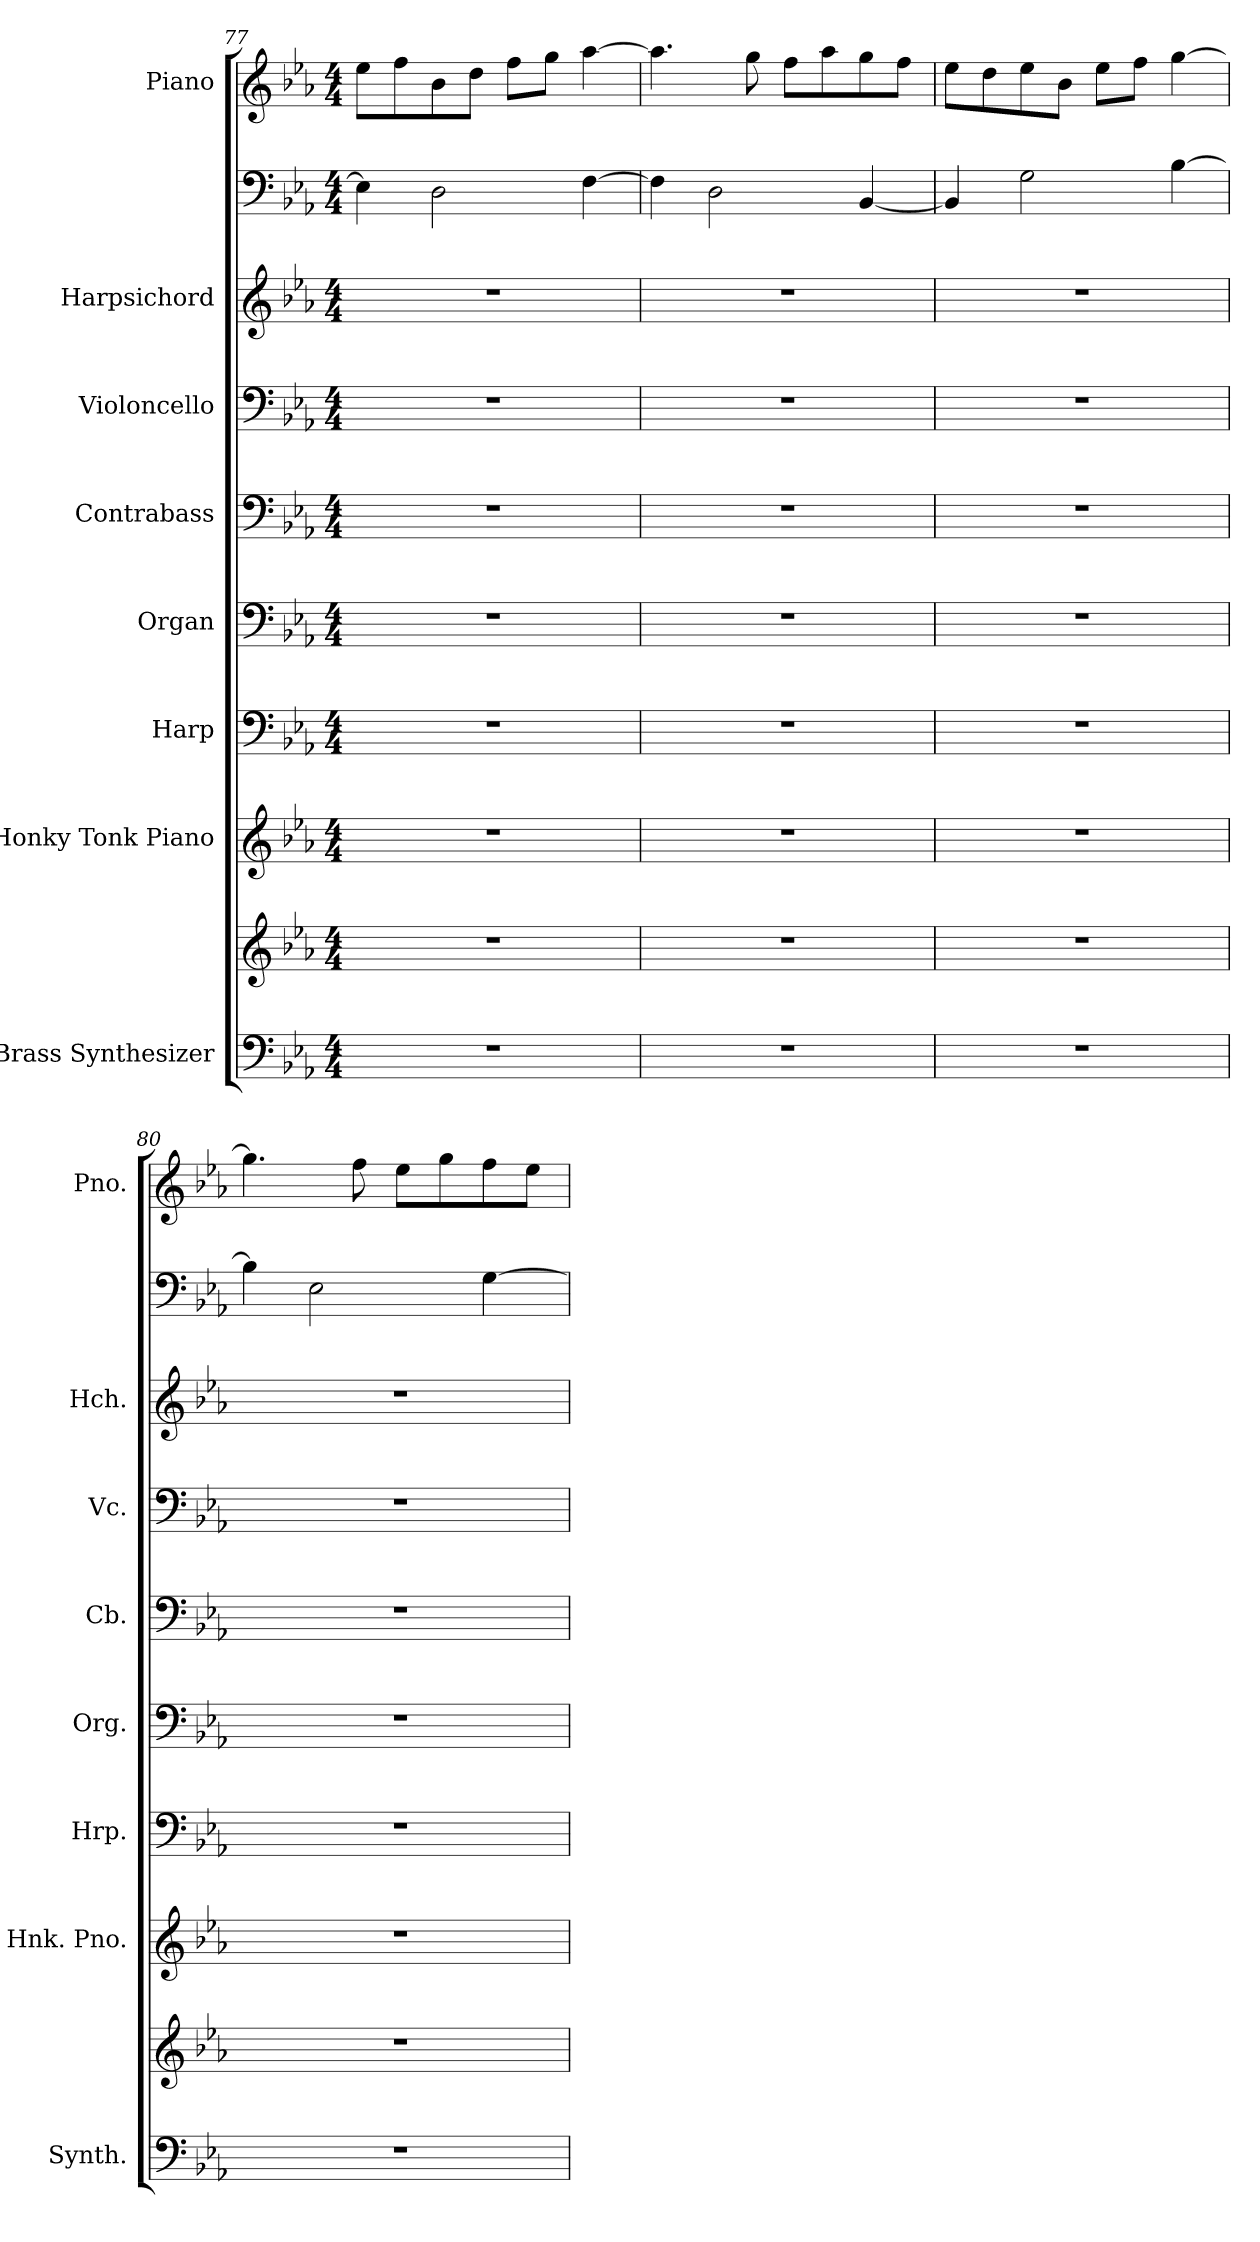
**kern	**kern	**kern	**kern	**kern	**kern	**kern	**kern	**kern	**kern
*part8	*part8	*part7	*part6	*part5	*part4	*part3	*part2	*part2	*part1
*staff10	*staff9	*staff8	*staff7	*staff6	*staff5	*staff4	*staff3	*staff2	*staff1
*I"Brass Synthesizer	*	*I"Honky Tonk Piano	*I"Harp	*I"Organ	*I"Contrabass	*I"Violoncello	*I"Harpsichord	*	*I"Piano
*I'Synth.	*	*I'Hnk. Pno.	*I'Hrp.	*I'Org.	*I'Cb.	*I'Vc.	*I'Hch.	*	*I'Pno.
*clefF4	*clefG2	*clefG2	*clefF4	*clefF4	*clefF4	*clefF4	*clefG2	*clefF4	*clefG2
*	*	*	*	*	*ITrd7c12	*	*	*	*
*k[b-e-a-]	*k[b-e-a-]	*k[b-e-a-]	*k[b-e-a-]	*k[b-e-a-]	*k[b-e-a-]	*k[b-e-a-]	*k[b-e-a-]	*k[b-e-a-]	*k[b-e-a-]
*M4/4	*M4/4	*M4/4	*M4/4	*M4/4	*M4/4	*M4/4	*M4/4	*M4/4	*M4/4
=77	=77	=77	=77	=77	=77	=77	=77	=77	=77
1r	1r	1r	1r	1r	1r	1r	1r	4E-\]	8ee-\L
.	.	.	.	.	.	.	.	.	8ff\
.	.	.	.	.	.	.	.	2D\	8b-\
.	.	.	.	.	.	.	.	.	8dd\J
.	.	.	.	.	.	.	.	.	8ff\L
.	.	.	.	.	.	.	.	.	8gg\J
.	.	.	.	.	.	.	.	[4F\	[4aa-\
=78	=78	=78	=78	=78	=78	=78	=78	=78	=78
1r	1r	1r	1r	1r	1r	1r	1r	4F\]	4.aa-\]
.	.	.	.	.	.	.	.	2D\	.
.	.	.	.	.	.	.	.	.	8gg\
.	.	.	.	.	.	.	.	.	8ff\L
.	.	.	.	.	.	.	.	.	8aa-\
.	.	.	.	.	.	.	.	[4BB-/	8gg\
.	.	.	.	.	.	.	.	.	8ff\J
=79	=79	=79	=79	=79	=79	=79	=79	=79	=79
1r	1r	1r	1r	1r	1r	1r	1r	4BB-/]	8ee-\L
.	.	.	.	.	.	.	.	.	8dd\
.	.	.	.	.	.	.	.	2G\	8ee-\
.	.	.	.	.	.	.	.	.	8b-\J
.	.	.	.	.	.	.	.	.	8ee-\L
.	.	.	.	.	.	.	.	.	8ff\J
.	.	.	.	.	.	.	.	[4B-\	[4gg\
=80	=80	=80	=80	=80	=80	=80	=80	=80	=80
1r	1r	1r	1r	1r	1r	1r	1r	4B-\]	4.gg\]
.	.	.	.	.	.	.	.	2E-\	.
.	.	.	.	.	.	.	.	.	8ff\
.	.	.	.	.	.	.	.	.	8ee-\L
.	.	.	.	.	.	.	.	.	8gg\
.	.	.	.	.	.	.	.	[4G\	8ff\
.	.	.	.	.	.	.	.	.	8ee-\J
=	=	=	=	=	=	=	=	=	=
*-	*-	*-	*-	*-	*-	*-	*-	*-	*-
